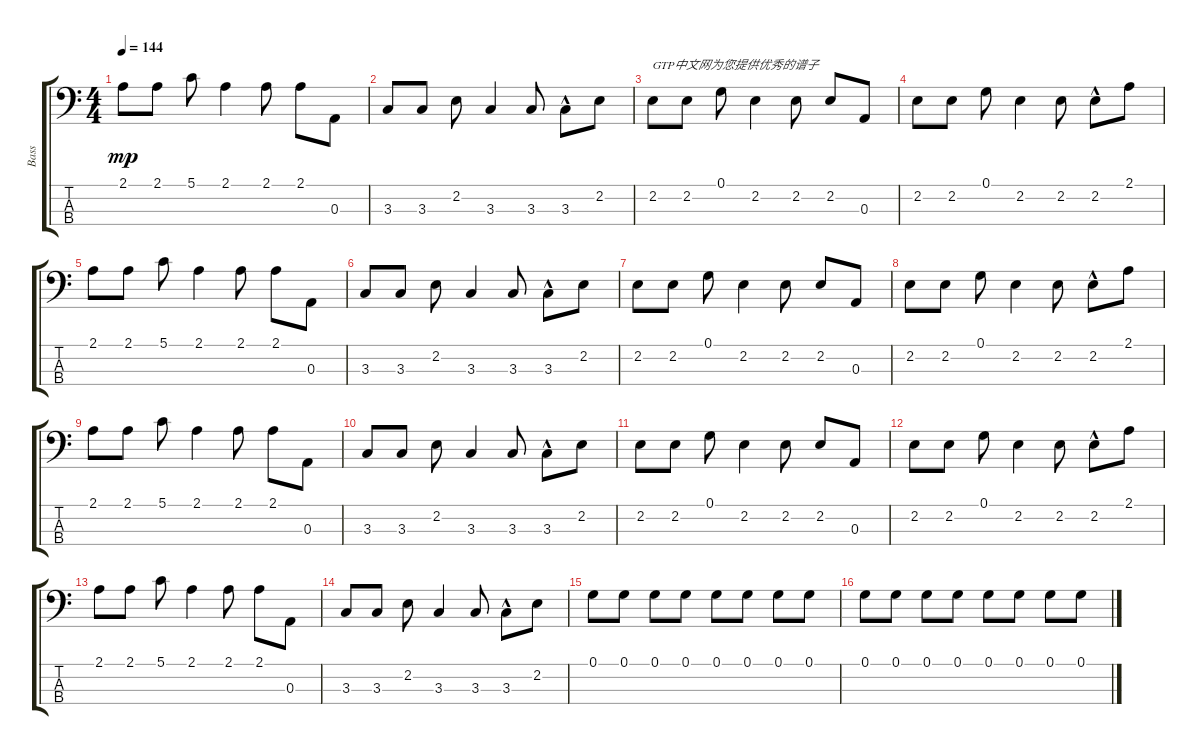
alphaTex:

\track ("Bass " "Bass ") {instrument electricbasspick}
\staff {score tabs}
\tuning (G2 D2 A1 E1) {hide}
\ts (4 4)
\tempo 144
\clef f4
\ks c
2.1.8{dy mp instrument electricbasspick} 2.1.8 5.1.8 2.1.4 2.1.8 2.1.8 0.3.8 |
3.3.8 3.3.8 2.2.8 3.3.4 3.3.8 3.3{hac}.8 2.2.8 |
2.2.8{txt "GTP中文网为您提供优秀的谱子"} 2.2.8 0.1.8 2.2.4 2.2.8 2.2.8 0.3.8 |
2.2.8 2.2.8 0.1.8 2.2.4 2.2.8 2.2{hac}.8 2.1.8 |
2.1.8 2.1.8 5.1.8 2.1.4 2.1.8 2.1.8 0.3.8 |
3.3.8 3.3.8 2.2.8 3.3.4 3.3.8 3.3{hac}.8 2.2.8 |
2.2.8 2.2.8 0.1.8 2.2.4 2.2.8 2.2.8 0.3.8 |
2.2.8 2.2.8 0.1.8 2.2.4 2.2.8 2.2{hac}.8 2.1.8 |
2.1.8 2.1.8 5.1.8 2.1.4 2.1.8 2.1.8 0.3.8 |
3.3.8 3.3.8 2.2.8 3.3.4 3.3.8 3.3{hac}.8 2.2.8 |
2.2.8 2.2.8 0.1.8 2.2.4 2.2.8 2.2.8 0.3.8 |
2.2.8 2.2.8 0.1.8 2.2.4 2.2.8 2.2{hac}.8 2.1.8 |
2.1.8 2.1.8 5.1.8 2.1.4 2.1.8 2.1.8 0.3.8 |
3.3.8 3.3.8 2.2.8 3.3.4 3.3.8 3.3{hac}.8 2.2.8 |
0.1.8 0.1.8 0.1.8 0.1.8 0.1.8 0.1.8 0.1.8 0.1.8 |
0.1.8 0.1.8 0.1.8 0.1.8 0.1.8 0.1.8 0.1.8 0.1.8
